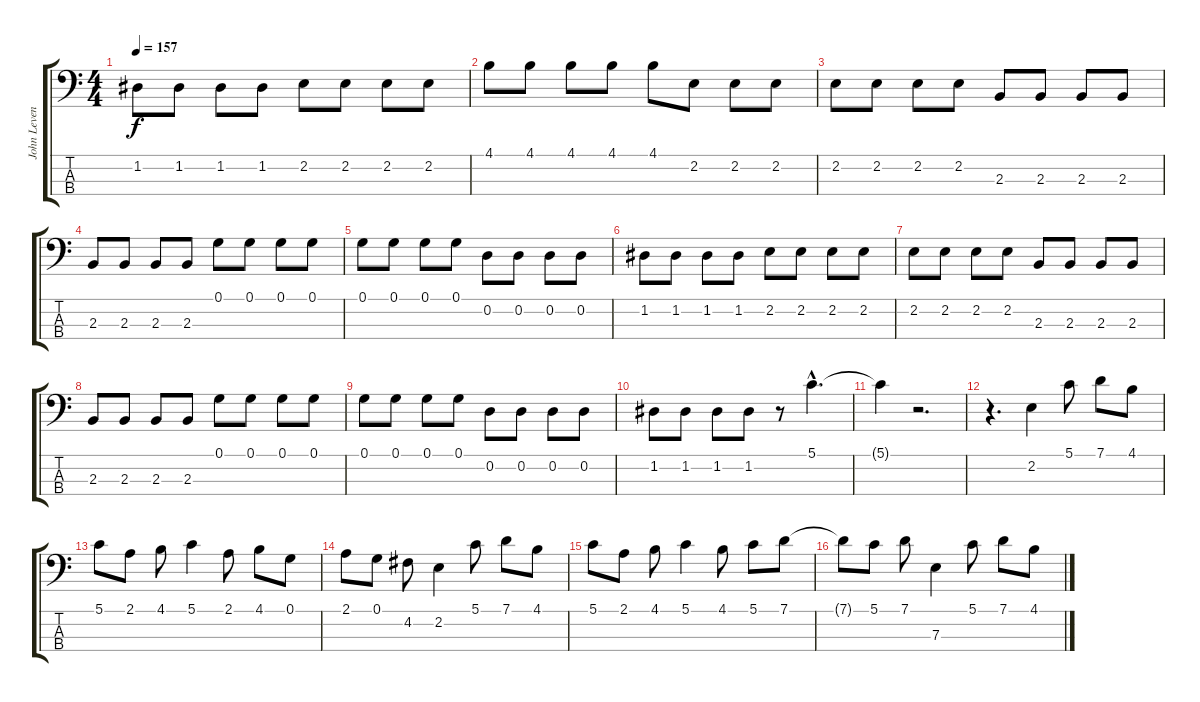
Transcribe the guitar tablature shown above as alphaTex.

\track ("John Leven" "John Leven") {instrument electricbassfinger}
\staff {score tabs}
\tuning (G2 D2 A1 E1) {hide}
\ts (4 4)
\tempo 157
\clef f4
\ks c
1.2.8{dy f} 1.2.8 1.2.8 1.2.8 2.2.8 2.2.8 2.2.8 2.2.8 |
4.1.8 4.1.8 4.1.8 4.1.8 4.1.8 2.2.8 2.2.8 2.2.8 |
2.2.8 2.2.8 2.2.8 2.2.8 2.3.8 2.3.8 2.3.8 2.3.8 |
2.3.8 2.3.8 2.3.8 2.3.8 0.1.8 0.1.8 0.1.8 0.1.8 |
0.1.8 0.1.8 0.1.8 0.1.8 0.2.8 0.2.8 0.2.8 0.2.8 |
1.2.8 1.2.8 1.2.8 1.2.8 2.2.8 2.2.8 2.2.8 2.2.8 |
2.2.8 2.2.8 2.2.8 2.2.8 2.3.8 2.3.8 2.3.8 2.3.8 |
2.3.8 2.3.8 2.3.8 2.3.8 0.1.8 0.1.8 0.1.8 0.1.8 |
0.1.8 0.1.8 0.1.8 0.1.8 0.2.8 0.2.8 0.2.8 0.2.8 |
1.2.8 1.2.8 1.2.8 1.2.8 r.8 5.1{hac}.4{d} |
5.1{t}.4 r.2{d} |
r.4{d} 2.2.4 5.1.8 7.1.8 4.1.8 |
5.1.8 2.1.8 4.1.8 5.1.4 2.1.8 4.1.8 0.1.8 |
2.1.8 0.1.8 4.2.8 2.2.4 5.1.8 7.1.8 4.1.8 |
5.1.8 2.1.8 4.1.8 5.1.4 4.1.8 5.1.8 7.1.8 |
7.1{t}.8 5.1.8 7.1.8 7.3.4 5.1.8 7.1.8 4.1.8
